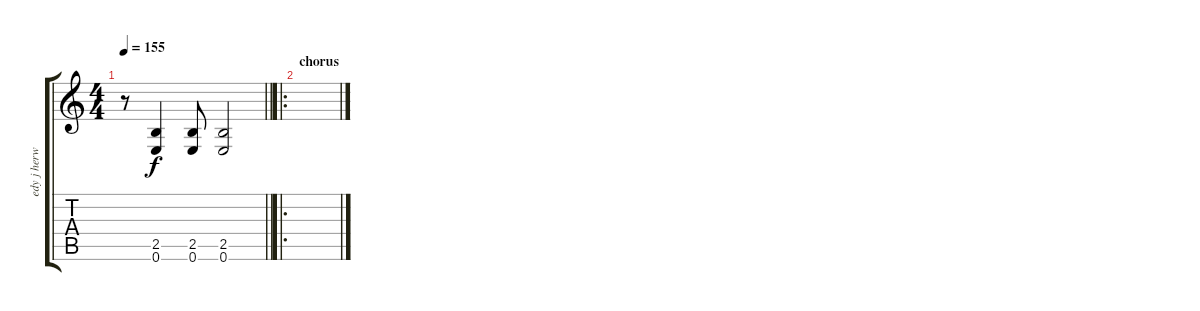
\track ("edy j herwan" "edy j herw") {instrument distortionguitar}
\staff {score tabs}
\tuning (E4 B3 G3 D3 A2 E2) {hide}
\ts (4 4)
\tempo 155
\clef g2
\barLineRight lightlight
\ks c
r.8{dy f} (2.5 0.6).4 (2.5 0.6).8 (2.5 0.6).2 |
\ro
\section ("" "chorus")
